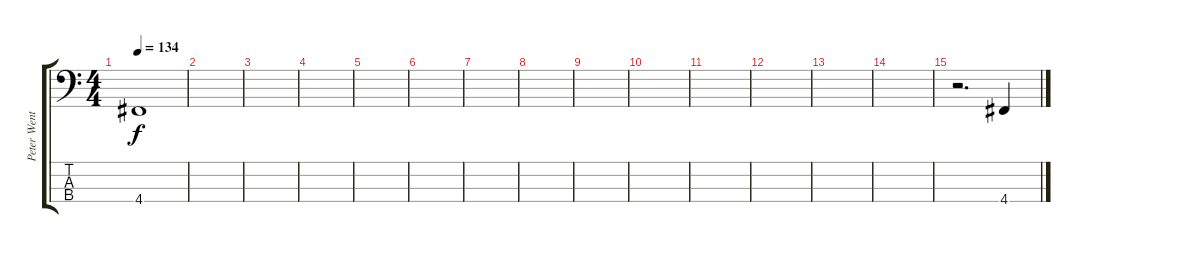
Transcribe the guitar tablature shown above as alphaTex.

\track ("Peter Wentz (Bass)" "Peter Went") {instrument electricbasspick}
\staff {score tabs}
\tuning (G2 D2 A1 D1) {hide}
\ts (4 4)
\tempo 134
\clef f4
\ks c
4.4{t}.1{dy f} |
|
|
|
|
|
|
|
|
|
|
|
|
|
r.2{d} 4.4.4
